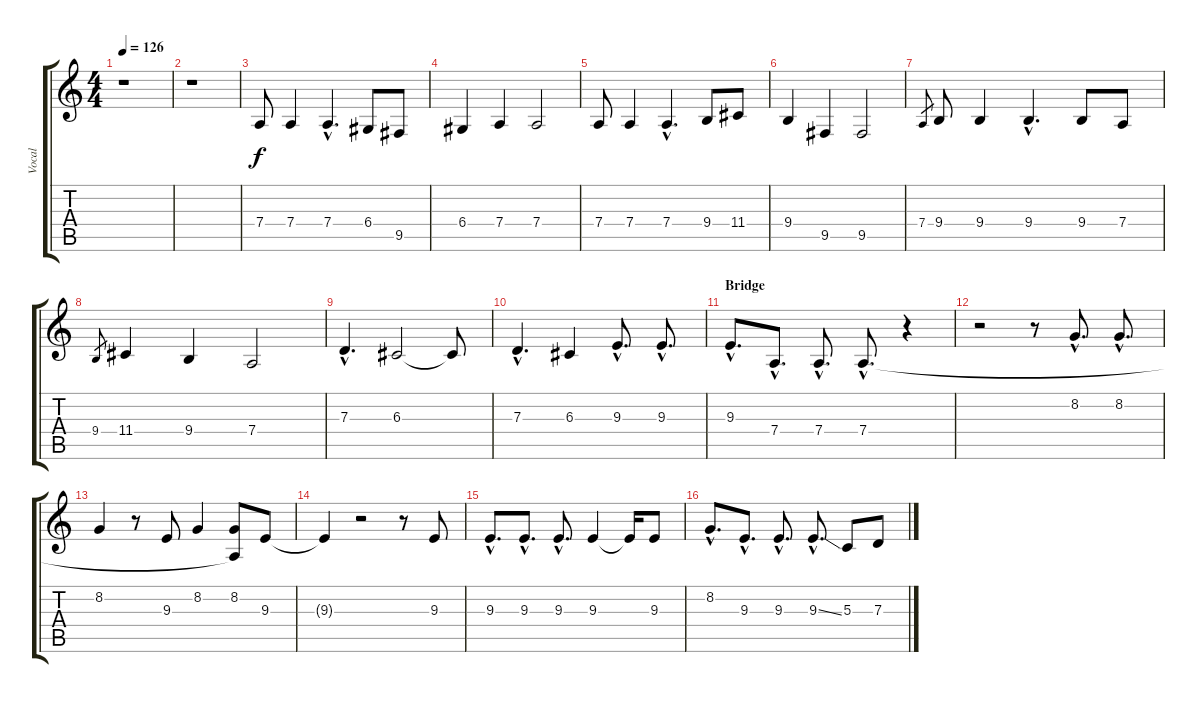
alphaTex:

\track ("Vocal" "Vocal") {instrument tenorsax}
\staff {score tabs}
\tuning (E4 B3 G3 D3 A2 E2) {hide}
\ts (4 4)
\tempo 126
\clef g2
\ks c
r.1{dy f} |
r.1 |
7.4.8 7.4.4 7.4{hac}.4{d} 6.4.8 9.5.8 |
6.4.4 7.4.4 7.4.2 |
7.4.8 7.4.4 7.4{hac}.4{d} 9.4.8 11.4.8 |
9.4.4 9.5.4 9.5.2 |
7.4.8{gr} 9.4.8 9.4.4 9.4{hac}.4{d} 9.4.8 7.4.8 |
9.4.8{gr} 11.4.4 9.4.4 7.4.2 |
7.3{hac}.4{d} 6.3.2 6.3{t}.8 |
7.3{hac}.4{d} 6.3.4 9.3{hac}.8{d} 9.3{hac}.8{d} |
\section ("" "Bridge")
9.3{hac}.8{d} 7.4{hac}.8{d} 7.4{hac}.8{d} 7.4{hac}.8{d} r.4 |
r.2 r.8 8.2{hac}.8{d} 8.2{hac}.8{d} |
8.2.4 r.8 9.3.8 8.2.4 (8.2 7.4{t}).8 9.3.8 |
9.3{t}.4 r.2 r.8 9.3.8 |
9.3{hac}.8{d} 9.3{hac}.8{d} 9.3{hac}.8{d} 9.3.4 9.3{t}.16 9.3.8 |
8.2{hac}.8{d} 9.3{hac}.8{d} 9.3{hac}.8{d} 9.3{ss hac}.8{d} 5.3.8 7.3.8
